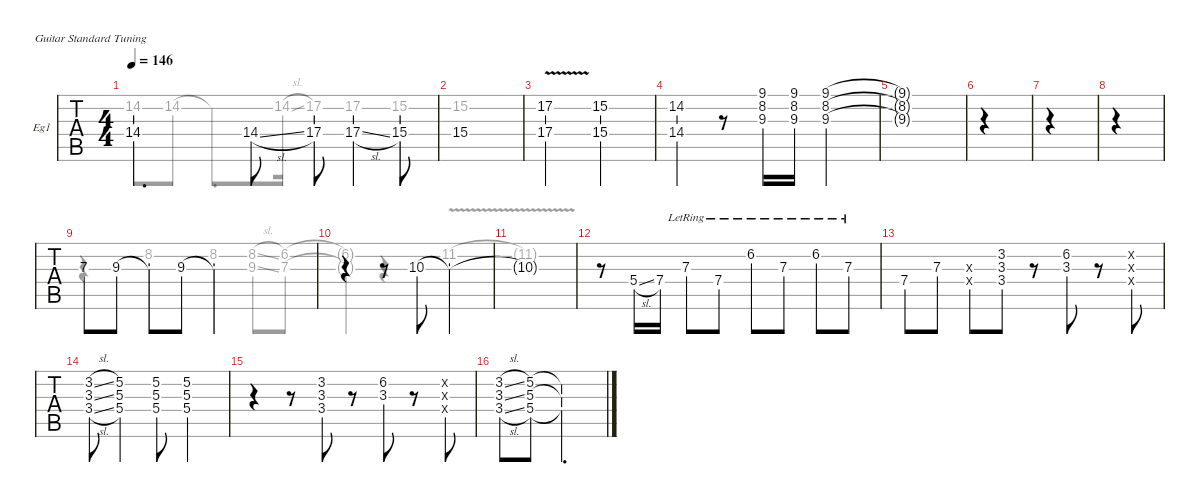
\hideDynamics
\bracketExtendMode nobrackets
\firstSystemTrackNameOrientation horizontal
\otherSystemsTrackNameOrientation horizontal
\track ("Mark - Strat" "Eg1") {instrument acousticguitarnylon}
\staff {tabs}
\tuning (E4 B3 G3 D3 A2 E2)
\voice
\ts (4 4)
\tempo 146
\clef g2
\ks dminor
14.4{acc forcenatural}.4{d dy mf} 14.4{sl acc forcenatural}.8 17.4{acc forcenatural}.8 17.4{sl acc forcenatural}.4 15.4{acc forcenatural}.8 |
15.4{acc forcenatural}.1{dy p} |
\scale
1.23624 (17.2{v acc forcenatural} 17.4{v acc forcenatural}).2{dy pp} (15.4{acc forcenatural} 15.2{acc forcenatural}).2{dy ppp} |
\scale
0.922557 (14.2{acc b} 14.4{acc forcenatural}).4 r.8 (9.1{acc b} 8.2{acc forcenatural} 9.3{acc forcenatural}).16{dy mp} (9.1{acc b} 8.2{acc forcenatural} 9.3{acc forcenatural}).16 (9.1{acc b} 8.2{acc forcenatural} 9.3{acc forcenatural}).2 |
\scale
0.841202 (9.1{t acc b} 8.2{t acc forcenatural} 9.3{t acc forcenatural}).1 |
\scale
1.17042 |
\scale
0.931261 |
\scale
0.898322 |
\scale
0.702855 7.3{acc forcenatural}.8{dy mf} 9.3{acc forcenatural}.8 9.3{t acc forcenatural}.8 9.3{acc forcenatural}.8 9.3{t acc forcenatural}.2{dy p} |
\scale
1.33705 r.4 r.8 10.3{acc forcenatural}.8{dy mf} 10.3{t acc forcenatural}.2 |
\scale
0.960096 10.3{t acc forcenatural}.1 |
r.8 5.4{sl acc forcenatural}.16 7.4{acc forcenatural}.16 7.3{lr acc forcenatural}.8 7.4{lr acc forcenatural}.8 6.2{ac lr acc forcenatural}.8 7.3{lr acc forcenatural}.8{dy mp} 6.2{ac lr acc forcenatural}.8 7.3{lr acc forcenatural}.8{dy pp} |
7.4{acc forcenatural}.8{dy p} 7.3{acc forcenatural}.8 (7.3{x acc forcenatural} 7.4{x acc forcenatural}).8{dy mf} (3.4{acc forcenatural} 3.3{acc b} 3.2{acc forcenatural}).8 r.8 (3.3{acc b} 6.2{acc forcenatural}).8 r.8 (3.3{x acc b} 3.2{x acc forcenatural} 3.4{x acc forcenatural}).8 |
(3.4{sl acc forcenatural} 3.3{sl acc b} 3.2{sl acc forcenatural}).8 (5.3{acc forcenatural} 5.2{acc forcenatural} 5.4{acc forcenatural}).4 (5.3{acc forcenatural} 5.2{acc forcenatural} 5.4{acc forcenatural}).8{dy p} (5.3{acc forcenatural} 5.2{acc forcenatural} 5.4{acc forcenatural}).2 |
r.4 r.8 (3.4{st acc forcenatural} 3.3{st acc b} 3.2{st acc forcenatural}).8{dy mf} r.8 (3.3{st acc b} 6.2{st acc forcenatural}).8 r.8 (3.3{x acc b} 3.2{x acc forcenatural} 3.4{x acc forcenatural}).8 |
(3.3{sl acc b} 3.4{sl acc forcenatural} 3.2{sl acc forcenatural}).8 (5.4{acc forcenatural} 5.3{acc forcenatural} 5.2{acc forcenatural}).8 (5.4{t acc forcenatural} 5.3{t acc forcenatural} 5.2{t acc forcenatural}).2{d}
\voice
\clef g2
\ottava regular
\simile none
\ks dminor
14.2{acc b}.8{dy mf} 14.2{acc b}.8 14.2{t acc b}.8{d} 14.2{sl acc b}.16 17.2{acc forcenatural}.8 17.2{acc forcenatural}.4 15.2{acc forcenatural}.8 |
15.2{acc forcenatural}.1{dy p} |
|
|
|
|
|
|
r.4 8.2{acc forcenatural}.4{dy mf} 8.2{acc forcenatural}.4{dy p} (8.2{sl acc forcenatural} 9.3{sl acc forcenatural}).8 (6.2{acc forcenatural} 7.3{acc forcenatural}).8 |
(6.2{t acc forcenatural} 7.3{t acc forcenatural}).4 r.4 11.2{v acc b}.2{dy mf} |
11.2{t acc b}.1 |
|
|
|
|
